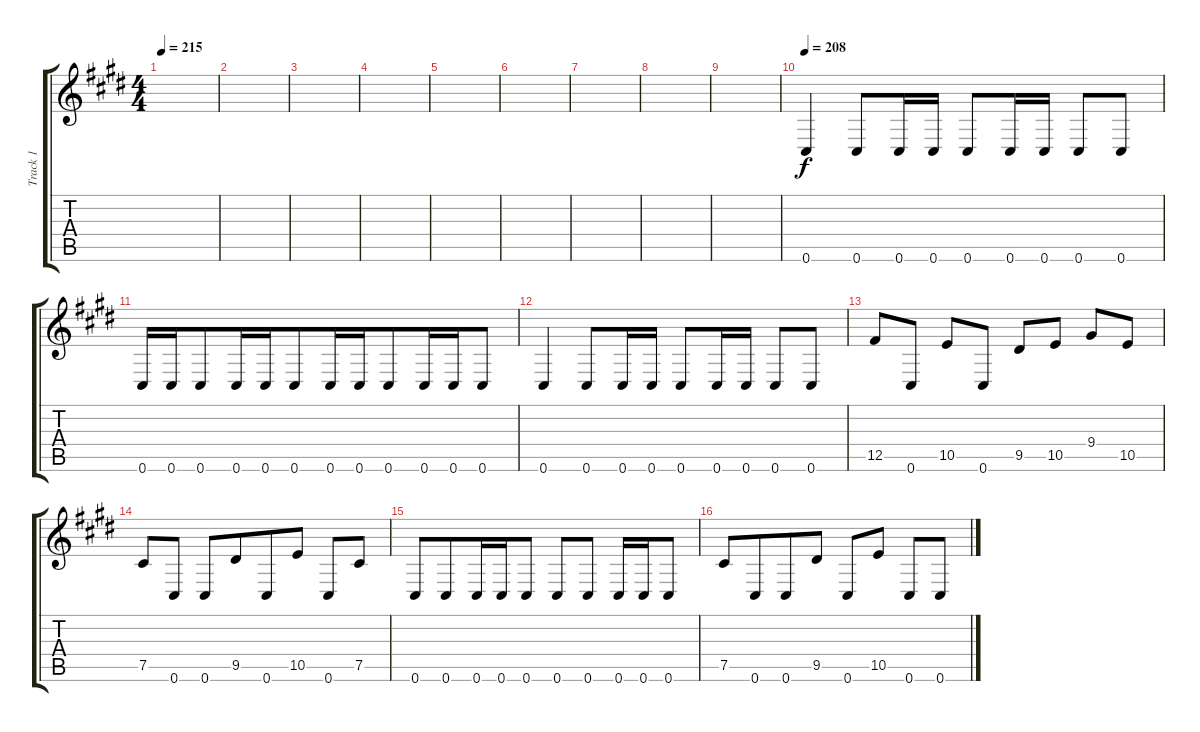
\track ("Track 1" "Track 1") {instrument overdrivenguitar}
\staff {score tabs}
\tuning (Db4 Ab4 E3 B2 Gb2 Db2) {hide}
\ts (4 4)
\tempo 215
\clef g2
\ks e
|
|
|
|
|
|
|
|
|
\tempo 208
0.6.4{beam merge} 0.6.8{beam merge} 0.6.16{beam merge} 0.6.16 0.6.8 0.6.16{beam merge} 0.6.16 0.6.8{beam merge} 0.6.8 |
0.6.16{beam merge} 0.6.16 0.6.8{beam merge} 0.6.16{beam merge} 0.6.16 0.6.8{beam merge} 0.6.16 0.6.16{beam merge} 0.6.8{beam merge} 0.6.16{beam merge} 0.6.16 0.6.8 |
0.6.4{beam merge} 0.6.8{beam merge} 0.6.16{beam merge} 0.6.16 0.6.8 0.6.16{beam merge} 0.6.16 0.6.8{beam merge} 0.6.8 |
12.5.8 0.6.8 10.5.8 0.6.8 9.5.8 10.5.8 9.4.8{beam merge} 10.5.8 |
7.5.8 0.6.8 0.6.8 9.5.8{beam merge} 0.6.8{beam merge} 10.5.8 0.6.8 7.5.8 |
0.6.8 0.6.8{beam merge} 0.6.16{beam merge} 0.6.16 0.6.8 0.6.8{beam merge} 0.6.8 0.6.16 0.6.16 0.6.8 |
7.5.8{beam merge} 0.6.8{beam merge} 0.6.8 9.5.8 0.6.8 10.5.8 0.6.8 0.6.8
